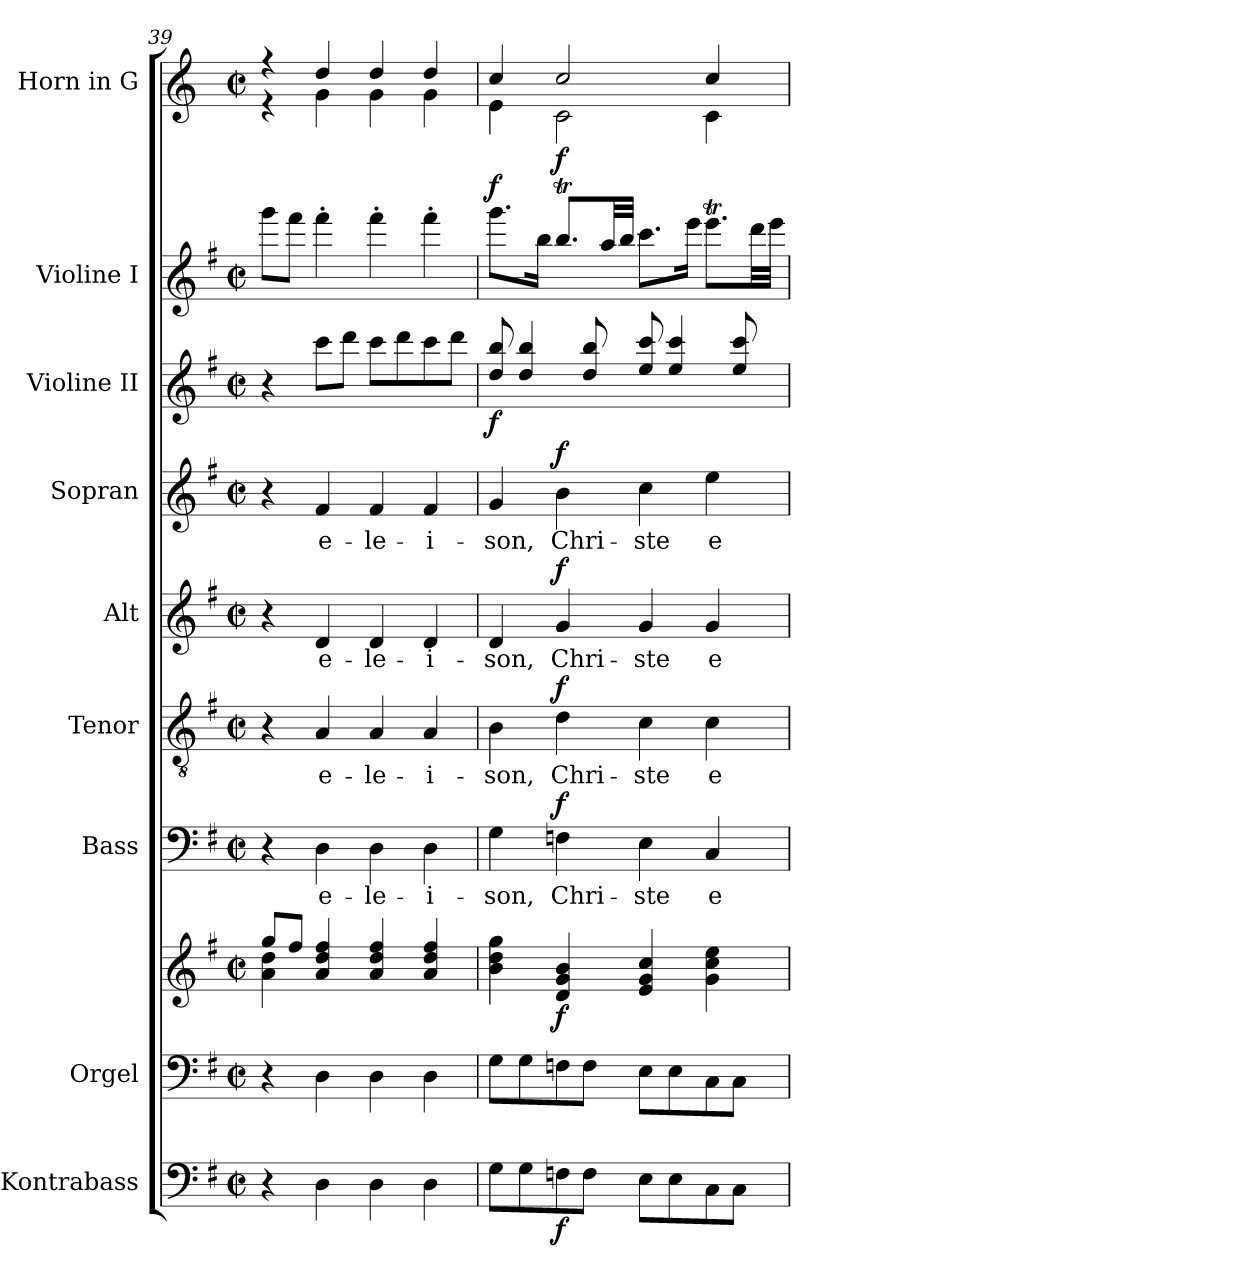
**kern	**dynam	**kern	**kern	**dynam	**kern	**text	**dynam	**kern	**text	**dynam	**kern	**text	**dynam	**kern	**text	**dynam	**kern	**dynam	**kern	**dynam	**kern	**dynam
*part9	*part9	*part8	*part8	*part8	*part7	*part7	*part7	*part6	*part6	*part6	*part5	*part5	*part5	*part4	*part4	*part4	*part3	*part3	*part2	*part2	*part1	*part1
*staff10	*staff10	*staff9	*staff8	*staff8/9	*staff7	*staff7	*staff7	*staff6	*staff6	*staff6	*staff5	*staff5	*staff5	*staff4	*staff4	*staff4	*staff3	*staff3	*staff2	*staff2	*staff1	*staff1
*I"Kontrabass	*	*I"Orgel	*	*	*I"Bass	*	*	*I"Tenor	*	*	*I"Alt	*	*	*I"Sopran	*	*	*I"Violine II	*	*I"Violine I	*	*I"Horn in G	*
*I'Kb.	*	*I'Org.	*	*	*I'B	*	*	*I'T	*	*	*I'A	*	*	*I'S	*	*	*I'Vl. II	*	*I'Vl. I	*	*I'Hrn.	*
*clefF4	*	*clefF4	*clefG2	*	*clefF4	*	*	*clefGv2	*	*	*clefG2	*	*	*clefG2	*	*	*clefG2	*	*clefG2	*	*clefG2	*
*ITrd7c12	*	*	*	*	*	*	*	*	*	*	*	*	*	*	*	*	*ITrd7c12	*	*ITrd7c12	*	*ITrd3c5	*
*k[f#]	*	*k[f#]	*k[f#]	*	*k[f#]	*	*	*k[f#]	*	*	*k[f#]	*	*	*k[f#]	*	*	*k[f#]	*	*k[f#]	*	*k[f#]	*
*G:	*	*G:	*G:	*	*G:	*	*	*G:	*	*	*G:	*	*	*G:	*	*	*G:	*	*G:	*	*G:	*
*M2/2	*	*M2/2	*M2/2	*	*M2/2	*	*	*M2/2	*	*	*M2/2	*	*	*M2/2	*	*	*M2/2	*	*M2/2	*	*M2/2	*
*met(c|)	*	*met(c|)	*met(c|)	*	*met(c|)	*	*	*met(c|)	*	*	*met(c|)	*	*	*met(c|)	*	*	*met(c|)	*	*met(c|)	*	*met(c|)	*
=39	=39	=39	=39	=39	=39	=39	=39	=39	=39	=39	=39	=39	=39	=39	=39	=39	=39	=39	=39	=39	=39	=39
*	*	*	*^	*	*	*	*	*	*	*	*	*	*	*	*	*	*	*	*	*	*^	*
4r	.	4r	8gg/L	4a\ 4dd\	.	4r	.	.	4r	.	.	4r	.	.	4r	.	.	4r	.	8gg\L	.	4r	4r	.
.	.	.	8ff#/J	.	.	.	.	.	.	.	.	.	.	.	.	.	.	.	.	8ff#\J	.	.	.	.
!	!	!	!	!	!	!	!LO:LY:b	!	!	!LO:LY:b	!	!	!LO:LY:b	!	!	!LO:LY:b	!	!	!	!	!	!	!	!
4DD\	.	4D\	4a/ 4dd/ 4ff#/	2.ryy	.	4D\	e-	.	4A/	e-	.	4d/	e-	.	4f#/	e-	.	8cc\L	.	4ff#'>\	.	4a/	4d\	.
.	.	.	.	.	.	.	.	.	.	.	.	.	.	.	.	.	.	8dd\J	.	.	.	.	.	.
!	!	!	!	!	!	!	!LO:LY:b	!	!	!LO:LY:b	!	!	!LO:LY:b	!	!	!LO:LY:b	!	!	!	!	!	!	!	!
4DD\	.	4D\	4a/ 4dd/ 4ff#/	.	.	4D\	-le-	.	4A/	-le-	.	4d/	-le-	.	4f#/	-le-	.	8cc\L	.	4ff#'>\	.	4a/	4d\	.
.	.	.	.	.	.	.	.	.	.	.	.	.	.	.	.	.	.	8dd\	.	.	.	.	.	.
!	!	!	!	!	!	!	!LO:LY:b	!	!	!LO:LY:b	!	!	!LO:LY:b	!	!	!LO:LY:b	!	!	!	!	!	!	!	!
4DD\	.	4D\	4a/ 4dd/ 4ff#/	.	.	4D\	-i-	.	4A/	-i-	.	4d/	-i-	.	4f#/	-i-	.	8cc\	.	4ff#'>\	.	4a/	4d\	.
.	.	.	.	.	.	.	.	.	.	.	.	.	.	.	.	.	.	8dd\J	.	.	.	.	.	.
*	*	*	*v	*v	*	*	*	*	*	*	*	*	*	*	*	*	*	*	*	*	*	*	*	*
!!LO:PB:g=z	!!
=40	=40	=40	=40	=40	=40	=40	=40	=40	=40	=40	=40	=40	=40	=40	=40	=40	=40	=40	=40	=40	=40	=40	=40
!	!	!	!	!	!	!LO:LY:b	!	!	!LO:LY:b	!	!	!LO:LY:b	!	!	!LO:LY:b	!	!	!LO:DY:b	!	!LO:DY:a	!	!	!
8GG\L	.	8G\L	4b\ 4dd\ 4gg\	.	4G\	-son,	.	4B\	-son,	.	4d/	-son,	.	4g/	-son,	.	8d/ 8b/	f	8.gg\L	f	4g/	4B\	.
8GG\	.	8G\	.	.	.	.	.	.	.	.	.	.	.	.	.	.	4d/ 4b/	.	.	.	.	.	.
.	.	.	.	.	.	.	.	.	.	.	.	.	.	.	.	.	.	.	16b\Jk	.	.	.	.
!	!LO:DY:b	!	!	!LO:DY:b	!	!LO:LY:b	!LO:DY:a	!	!LO:LY:b	!LO:DY:a	!	!LO:LY:b	!LO:DY:a	!	!LO:LY:b	!LO:DY:a	!	!	!	!	!	!	!LO:DY:b
8FFn\	f	8Fn\	4d/ 4g/ 4b/	f	4Fn\	Chri-	f	4d\	Chri-	f	4g/	Chri-	f	4b\	Chri-	f	.	.	8.bt/L	.	2g/	2G\	f
8FF\J	.	8F\J	.	.	.	.	.	.	.	.	.	.	.	.	.	.	8d/ 8b/	.	.	.	.	.	.
.	.	.	.	.	.	.	.	.	.	.	.	.	.	.	.	.	.	.	32a/LL	.	.	.	.
.	.	.	.	.	.	.	.	.	.	.	.	.	.	.	.	.	.	.	32b/JJJ	.	.	.	.
!	!	!	!	!	!	!LO:LY:b	!	!	!LO:LY:b	!	!	!LO:LY:b	!	!	!LO:LY:b	!	!	!	!	!	!	!	!
8EE\L	.	8E\L	4e/ 4g/ 4cc/	.	4E\	-ste	.	4c\	-ste	.	4g/	-ste	.	4cc\	-ste	.	8e/ 8cc/	.	8.cc\L	.	.	.	.
8EE\	.	8E\	.	.	.	.	.	.	.	.	.	.	.	.	.	.	4e/ 4cc/	.	.	.	.	.	.
.	.	.	.	.	.	.	.	.	.	.	.	.	.	.	.	.	.	.	16ee\Jk	.	.	.	.
!	!	!	!	!	!	!LO:LY:b	!	!	!LO:LY:b	!	!	!LO:LY:b	!	!	!LO:LY:b	!	!	!	!	!	!	!	!
8CC\	.	8C\	4g\ 4cc\ 4ee\	.	4C/	e-	.	4c\	e-	.	4g/	e-	.	4ee\	e-	.	.	.	8.eeT\L	.	4g/	4G\	.
8CC\J	.	8C\J	.	.	.	.	.	.	.	.	.	.	.	.	.	.	8e/ 8cc/	.	.	.	.	.	.
.	.	.	.	.	.	.	.	.	.	.	.	.	.	.	.	.	.	.	32dd\LL	.	.	.	.
.	.	.	.	.	.	.	.	.	.	.	.	.	.	.	.	.	.	.	32ee\JJJ	.	.	.	.
*	*	*	*	*	*	*	*	*	*	*	*	*	*	*	*	*	*	*	*	*	*v	*v	*
=	=	=	=	=	=	=	=	=	=	=	=	=	=	=	=	=	=	=	=	=	=	=
*-	*-	*-	*-	*-	*-	*-	*-	*-	*-	*-	*-	*-	*-	*-	*-	*-	*-	*-	*-	*-	*-	*-
